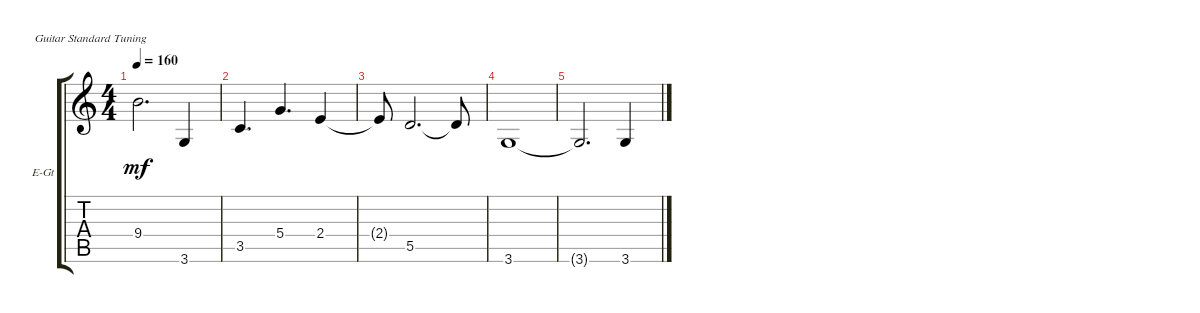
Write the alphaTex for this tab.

\defaultSystemsLayout 4
\bracketExtendMode groupsimilarinstruments
\firstSystemTrackNameOrientation horizontal
\otherSystemsTrackNameOrientation horizontal
\track ("Guitar 4" "E-Gt") {instrument electricguitarclean}
\staff {score tabs}
\tuning (E4 B3 G3 D3 A2 E2)
\ts (4 4)
\tempo 160
\clef g2
\ks c
9.4{t}.2{d dy mf} 3.6.4 |
3.5.4{d} 5.4.4{d} 2.4.4 |
2.4{t}.8 5.5.2{d} 5.5{t}.8 |
3.6.1 |
3.6{t}.2{d} 3.6.4
